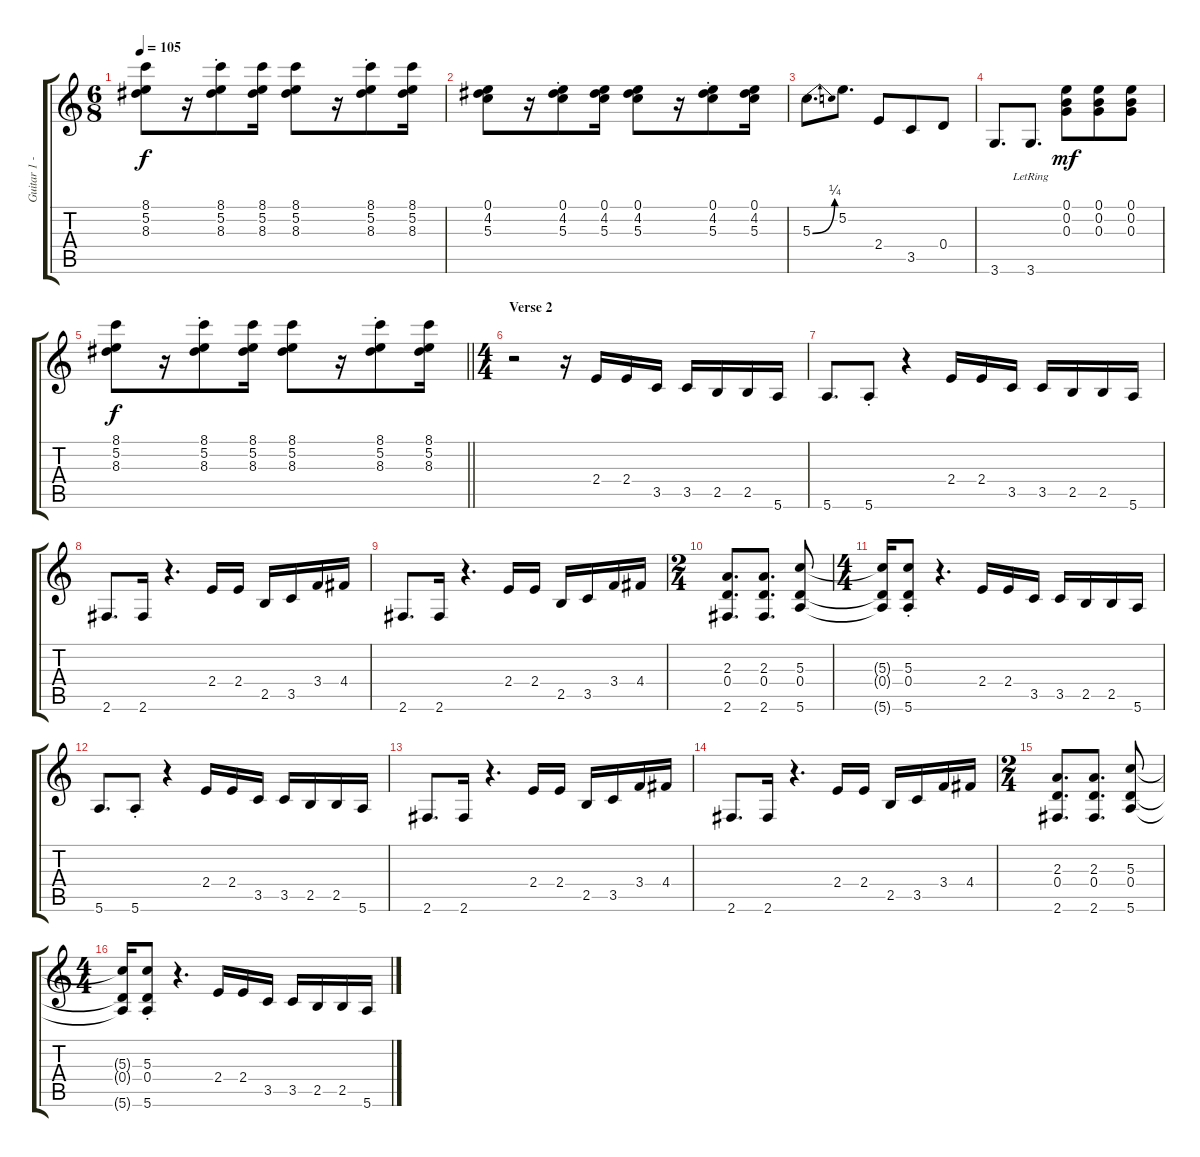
\track ("Guitar 1 - Omar" "Guitar 1 -") {instrument distortionguitar}
\staff {score tabs}
\tuning (E4 B3 G3 D3 A2 E2) {hide}
\ts (6 8)
\tempo 105
\clef g2
\ks c
(8.1 5.2 8.3).8{dy f} r.16 (8.1{st} 5.2{st} 8.3{st}).8 (8.1 5.2 8.3).16 (8.1 5.2 8.3).8 r.16 (8.1{st} 5.2{st} 8.3{st}).8 (8.1 5.2 8.3).16 |
(0.1 4.2 5.3).8 r.16 (0.1{st} 4.2{st} 5.3{st}).8 (0.1 4.2 5.3).16 (0.1 4.2 5.3).8 r.16 (0.1{st} 4.2{st} 5.3{st}).8 (0.1 4.2 5.3).16 |
5.3{be (bend 0 0 60 1)}.8{d} 5.2.8{d} 2.4.8 3.5.8 0.4.8 |
3.6.8{d} 3.6{lr}.8{d} (0.1 0.2 0.3).8{dy mf} (0.1 0.2 0.3).8 (0.1 0.2 0.3).8 |
\barLineRight lightlight
(8.1 5.2 8.3).8{dy f} r.16 (8.1{st} 5.2{st} 8.3{st}).8 (8.1 5.2 8.3).16 (8.1 5.2 8.3).8 r.16 (8.1{st} 5.2{st} 8.3{st}).8 (8.1 5.2 8.3).16 |
\ts (4 4)
\section ("" "Verse 2")
r.2 r.16 2.4.16 2.4.16 3.5.16 3.5.16 2.5.16 2.5.16 5.6.16 |
5.6.8{d} 5.6{st}.8 r.4 2.4.16 2.4.16 3.5.16 3.5.16 2.5.16 2.5.16 5.6.16 |
2.6.8{d} 2.6.16 r.4{d} 2.4.16 2.4.16 2.5.16 3.5.16 3.4.16 4.4.16 |
2.6.8{d} 2.6.16 r.4{d} 2.4.16 2.4.16 2.5.16 3.5.16 3.4.16 4.4.16 |
\ts (2 4)
(2.3 0.4 2.6).8{d} (2.3 0.4 2.6).8{d} (5.3 0.4 5.6).8 |
\ts (4 4)
(5.3{t} 0.4{t} 5.6{t}).16 (5.3{st} 0.4{st} 5.6{st}).8 r.4{d} 2.4.16 2.4.16 3.5.16 3.5.16 2.5.16 2.5.16 5.6.16 |
5.6.8{d} 5.6{st}.8 r.4 2.4.16 2.4.16 3.5.16 3.5.16 2.5.16 2.5.16 5.6.16 |
2.6.8{d} 2.6.16 r.4{d} 2.4.16 2.4.16 2.5.16 3.5.16 3.4.16 4.4.16 |
2.6.8{d} 2.6.16 r.4{d} 2.4.16 2.4.16 2.5.16 3.5.16 3.4.16 4.4.16 |
\ts (2 4)
(2.3 0.4 2.6).8{d} (2.3 0.4 2.6).8{d} (5.3 0.4 5.6).8 |
\ts (4 4)
(5.3{t} 0.4{t} 5.6{t}).16 (5.3{st} 0.4{st} 5.6{st}).8 r.4{d} 2.4.16 2.4.16 3.5.16 3.5.16 2.5.16 2.5.16 5.6.16
